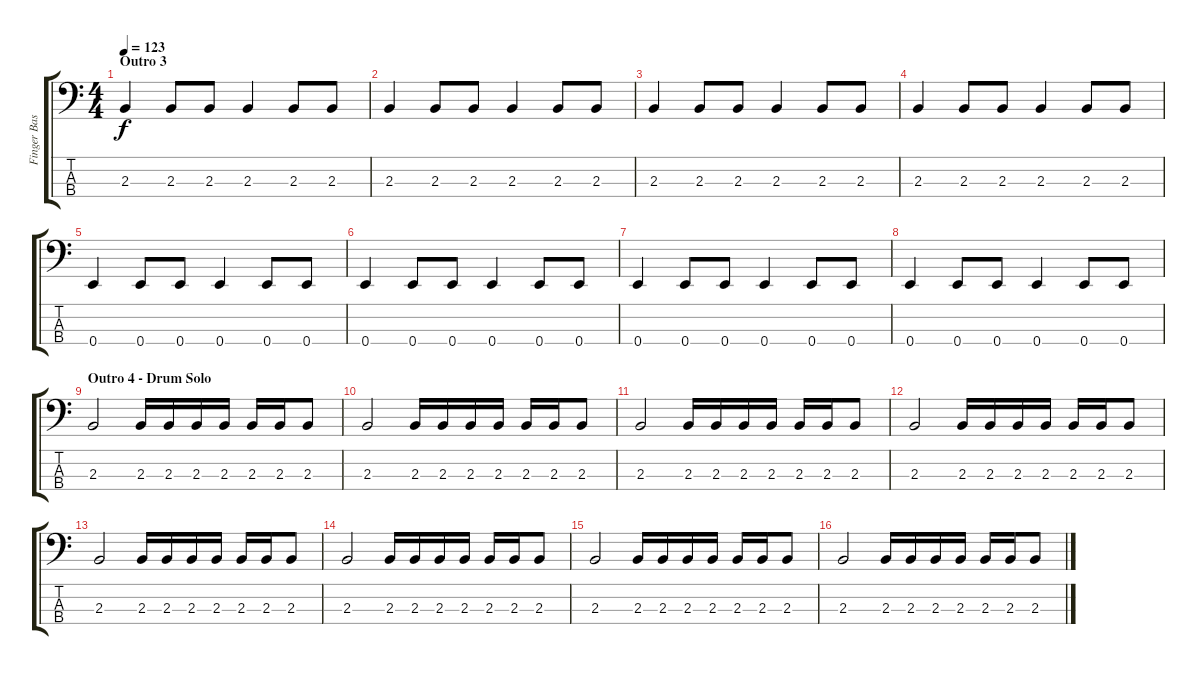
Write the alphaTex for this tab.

\track ("Finger Bass" "Finger Bas") {instrument electricbassfinger}
\staff {score tabs}
\tuning (G2 D2 A1 E1) {hide}
\ts (4 4)
\section ("" "Outro 3")
\tempo 123
\clef f4
\ks c
2.3.4{dy f} 2.3.8 2.3.8 2.3.4 2.3.8 2.3.8 |
2.3.4 2.3.8 2.3.8 2.3.4 2.3.8 2.3.8 |
2.3.4 2.3.8 2.3.8 2.3.4 2.3.8 2.3.8 |
2.3.4 2.3.8 2.3.8 2.3.4 2.3.8 2.3.8 |
0.4.4 0.4.8 0.4.8 0.4.4 0.4.8 0.4.8 |
0.4.4 0.4.8 0.4.8 0.4.4 0.4.8 0.4.8 |
0.4.4 0.4.8 0.4.8 0.4.4 0.4.8 0.4.8 |
0.4.4 0.4.8 0.4.8 0.4.4 0.4.8 0.4.8 |
\section ("" "Outro 4 - Drum Solo")
2.3.2{volume 16} 2.3.16 2.3.16 2.3.16 2.3.16 2.3.16 2.3.16 2.3.8 |
2.3.2 2.3.16 2.3.16 2.3.16 2.3.16 2.3.16 2.3.16 2.3.8 |
2.3.2 2.3.16 2.3.16 2.3.16 2.3.16 2.3.16 2.3.16 2.3.8 |
2.3.2 2.3.16 2.3.16 2.3.16 2.3.16 2.3.16 2.3.16 2.3.8 |
2.3.2 2.3.16 2.3.16 2.3.16 2.3.16 2.3.16 2.3.16 2.3.8 |
2.3.2 2.3.16 2.3.16 2.3.16 2.3.16 2.3.16 2.3.16 2.3.8 |
2.3.2 2.3.16 2.3.16 2.3.16 2.3.16 2.3.16 2.3.16 2.3.8 |
2.3.2 2.3.16 2.3.16 2.3.16 2.3.16 2.3.16 2.3.16 2.3.8
